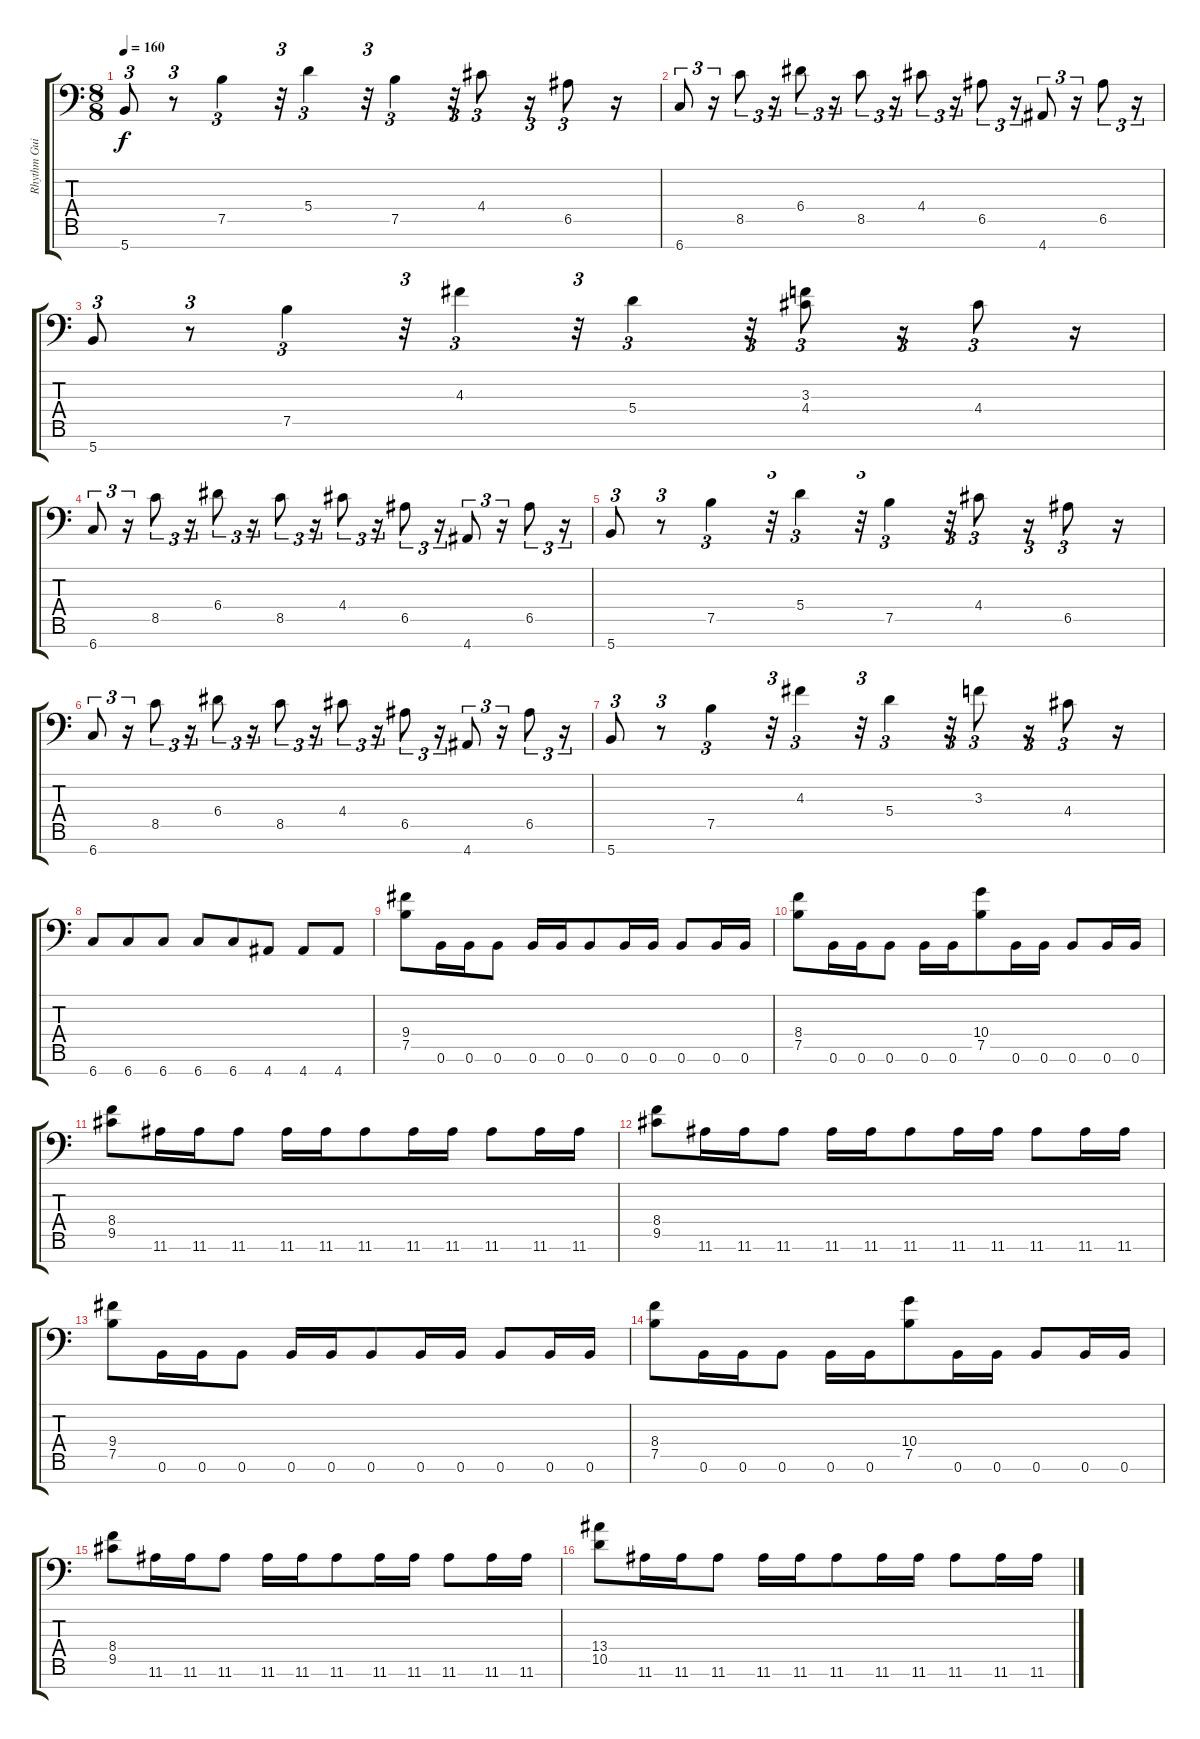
\track ("Rhythm Guitar 2" "Rhythm Gui") {instrument distortionguitar}
\staff {score tabs}
\tuning (B3 G3 D3 A2 E2 B1 Gb1) {hide}
\ts (8 8)
\tempo 160
\clef f4
\ks c
5.7.8{tu (3 2) dy f} r.8{tu (3 2)} 7.5.4{tu (3 2)} r.32{tu (3 2)} 5.4.4{tu (3 2)} r.32{tu (3 2)} 7.5.4{tu (3 2)} r.32{tu (3 2)} 4.4.8{tu (3 2)} r.16{tu (3 2)} 6.5.8{tu (3 2)} r.16 |
6.7.8{tu (3 2)} r.16{tu (3 2)} 8.5.8{tu (3 2)} r.16{tu (3 2)} 6.4.8{tu (3 2)} r.16{tu (3 2)} 8.5.8{tu (3 2)} r.16{tu (3 2)} 4.4.8{tu (3 2)} r.16{tu (3 2)} 6.5.8{tu (3 2)} r.16{tu (3 2)} 4.7.8{tu (3 2)} r.16{tu (3 2)} 6.5.8{tu (3 2)} r.16{tu (3 2)} |
5.7.8{tu (3 2)} r.8{tu (3 2)} 7.5.4{tu (3 2)} r.32{tu (3 2)} 4.3.4{tu (3 2)} r.32{tu (3 2)} 5.4.4{tu (3 2)} r.32{tu (3 2)} (3.3 4.4).8{tu (3 2)} r.16{tu (3 2)} 4.4.8{tu (3 2)} r.16 |
6.7.8{tu (3 2)} r.16{tu (3 2)} 8.5.8{tu (3 2)} r.16{tu (3 2)} 6.4.8{tu (3 2)} r.16{tu (3 2)} 8.5.8{tu (3 2)} r.16{tu (3 2)} 4.4.8{tu (3 2)} r.16{tu (3 2)} 6.5.8{tu (3 2)} r.16{tu (3 2)} 4.7.8{tu (3 2)} r.16{tu (3 2)} 6.5.8{tu (3 2)} r.16{tu (3 2)} |
5.7.8{tu (3 2)} r.8{tu (3 2)} 7.5.4{tu (3 2)} r.32{tu (3 2)} 5.4.4{tu (3 2)} r.32{tu (3 2)} 7.5.4{tu (3 2)} r.32{tu (3 2)} 4.4.8{tu (3 2)} r.16{tu (3 2)} 6.5.8{tu (3 2)} r.16 |
6.7.8{tu (3 2)} r.16{tu (3 2)} 8.5.8{tu (3 2)} r.16{tu (3 2)} 6.4.8{tu (3 2)} r.16{tu (3 2)} 8.5.8{tu (3 2)} r.16{tu (3 2)} 4.4.8{tu (3 2)} r.16{tu (3 2)} 6.5.8{tu (3 2)} r.16{tu (3 2)} 4.7.8{tu (3 2)} r.16{tu (3 2)} 6.5.8{tu (3 2)} r.16{tu (3 2)} |
5.7.8{tu (3 2)} r.8{tu (3 2)} 7.5.4{tu (3 2)} r.32{tu (3 2)} 4.3.4{tu (3 2)} r.32{tu (3 2)} 5.4.4{tu (3 2)} r.32{tu (3 2)} 3.3.8{tu (3 2)} r.16{tu (3 2)} 4.4.8{tu (3 2)} r.16 |
6.7.8 6.7.8 6.7.8 6.7.8 6.7.8 4.7.8 4.7.8 4.7.8 |
(9.4 7.5).8 0.6.16 0.6.16 0.6.8 0.6.16 0.6.16 0.6.8 0.6.16 0.6.16 0.6.8 0.6.16 0.6.16 |
(8.4 7.5).8 0.6.16 0.6.16 0.6.8 0.6.16 0.6.16 (10.4 7.5).8 0.6.16 0.6.16 0.6.8 0.6.16 0.6.16 |
(8.4 9.5).8 11.6.16 11.6.16 11.6.8 11.6.16 11.6.16 11.6.8 11.6.16 11.6.16 11.6.8 11.6.16 11.6.16 |
(8.4 9.5).8 11.6.16 11.6.16 11.6.8 11.6.16 11.6.16 11.6.8 11.6.16 11.6.16 11.6.8 11.6.16 11.6.16 |
(9.4 7.5).8 0.6.16 0.6.16 0.6.8 0.6.16 0.6.16 0.6.8 0.6.16 0.6.16 0.6.8 0.6.16 0.6.16 |
(8.4 7.5).8 0.6.16 0.6.16 0.6.8 0.6.16 0.6.16 (10.4 7.5).8 0.6.16 0.6.16 0.6.8 0.6.16 0.6.16 |
(8.4 9.5).8 11.6.16 11.6.16 11.6.8 11.6.16 11.6.16 11.6.8 11.6.16 11.6.16 11.6.8 11.6.16 11.6.16 |
(13.4 10.5).8 11.6.16 11.6.16 11.6.8 11.6.16 11.6.16 11.6.8 11.6.16 11.6.16 11.6.8 11.6.16 11.6.16
